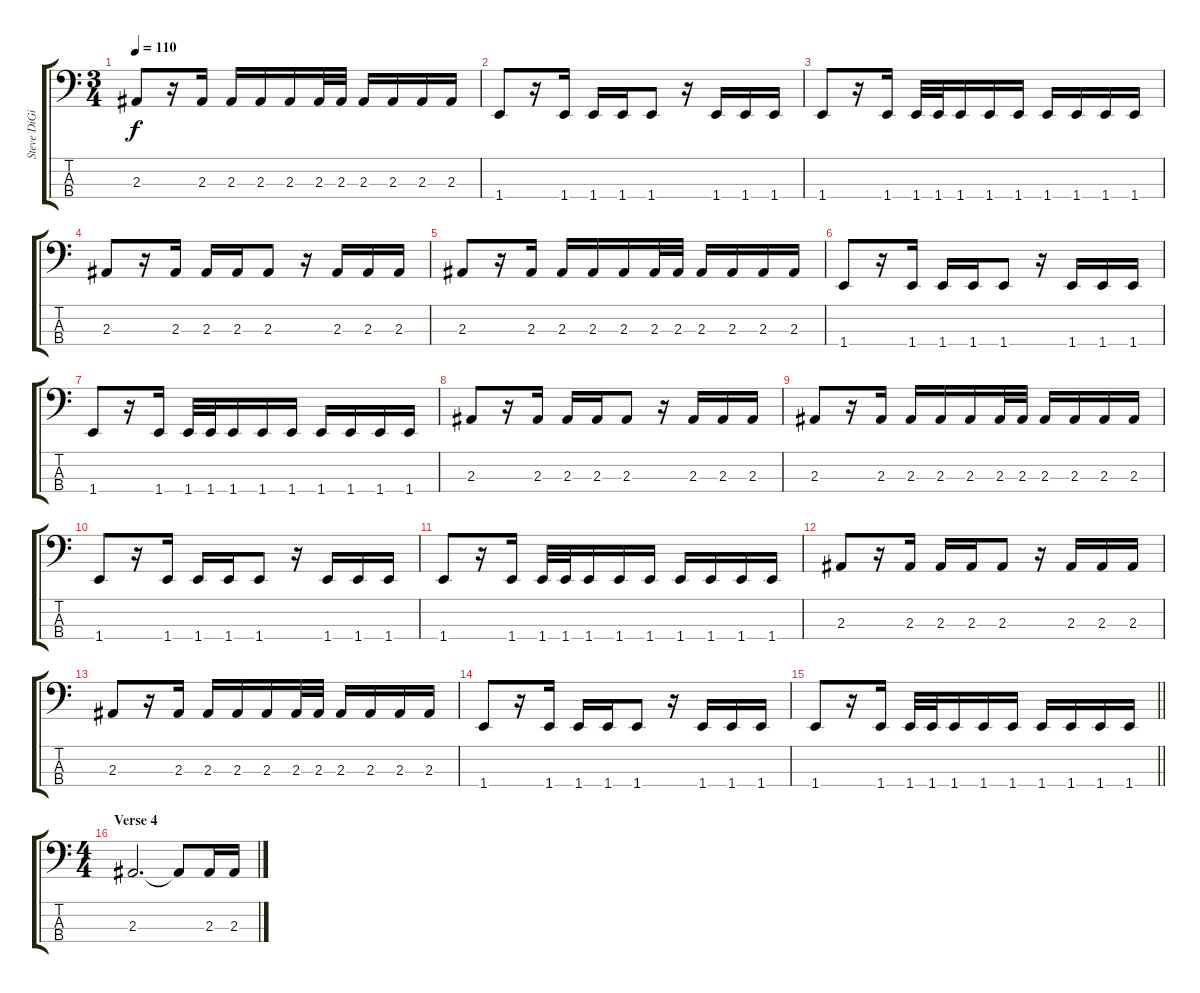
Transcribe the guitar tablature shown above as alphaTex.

\track ("Steve DiGiorgio" "Steve DiGi") {instrument electricbasspick}
\staff {score tabs}
\tuning (Gb2 Db2 Ab1 Eb1) {hide}
\ts (3 4)
\tempo 110
\clef f4
\ks c
2.3.8{dy f} r.16 2.3.16 2.3.16 2.3.16 2.3.16 2.3.32 2.3.32 2.3.16 2.3.16 2.3.16 2.3.16 |
1.4.8 r.16 1.4.16 1.4.16 1.4.16 1.4.8 r.16 1.4.16 1.4.16 1.4.16 |
1.4.8 r.16 1.4.16 1.4.32 1.4.32 1.4.16 1.4.16 1.4.16 1.4.16 1.4.16 1.4.16 1.4.16 |
2.3.8 r.16 2.3.16 2.3.16 2.3.16 2.3.8 r.16 2.3.16 2.3.16 2.3.16 |
2.3.8 r.16 2.3.16 2.3.16 2.3.16 2.3.16 2.3.32 2.3.32 2.3.16 2.3.16 2.3.16 2.3.16 |
1.4.8 r.16 1.4.16 1.4.16 1.4.16 1.4.8 r.16 1.4.16 1.4.16 1.4.16 |
1.4.8 r.16 1.4.16 1.4.32 1.4.32 1.4.16 1.4.16 1.4.16 1.4.16 1.4.16 1.4.16 1.4.16 |
2.3.8 r.16 2.3.16 2.3.16 2.3.16 2.3.8 r.16 2.3.16 2.3.16 2.3.16 |
2.3.8 r.16 2.3.16 2.3.16 2.3.16 2.3.16 2.3.32 2.3.32 2.3.16 2.3.16 2.3.16 2.3.16 |
1.4.8 r.16 1.4.16 1.4.16 1.4.16 1.4.8 r.16 1.4.16 1.4.16 1.4.16 |
1.4.8 r.16 1.4.16 1.4.32 1.4.32 1.4.16 1.4.16 1.4.16 1.4.16 1.4.16 1.4.16 1.4.16 |
2.3.8 r.16 2.3.16 2.3.16 2.3.16 2.3.8 r.16 2.3.16 2.3.16 2.3.16 |
2.3.8 r.16 2.3.16 2.3.16 2.3.16 2.3.16 2.3.32 2.3.32 2.3.16 2.3.16 2.3.16 2.3.16 |
1.4.8 r.16 1.4.16 1.4.16 1.4.16 1.4.8 r.16 1.4.16 1.4.16 1.4.16 |
\barLineRight lightlight
1.4.8 r.16 1.4.16 1.4.32 1.4.32 1.4.16 1.4.16 1.4.16 1.4.16 1.4.16 1.4.16 1.4.16 |
\ts (4 4)
\section ("" "Verse 4")
2.3.2{d} 2.3{t}.8 2.3.16 2.3.16
